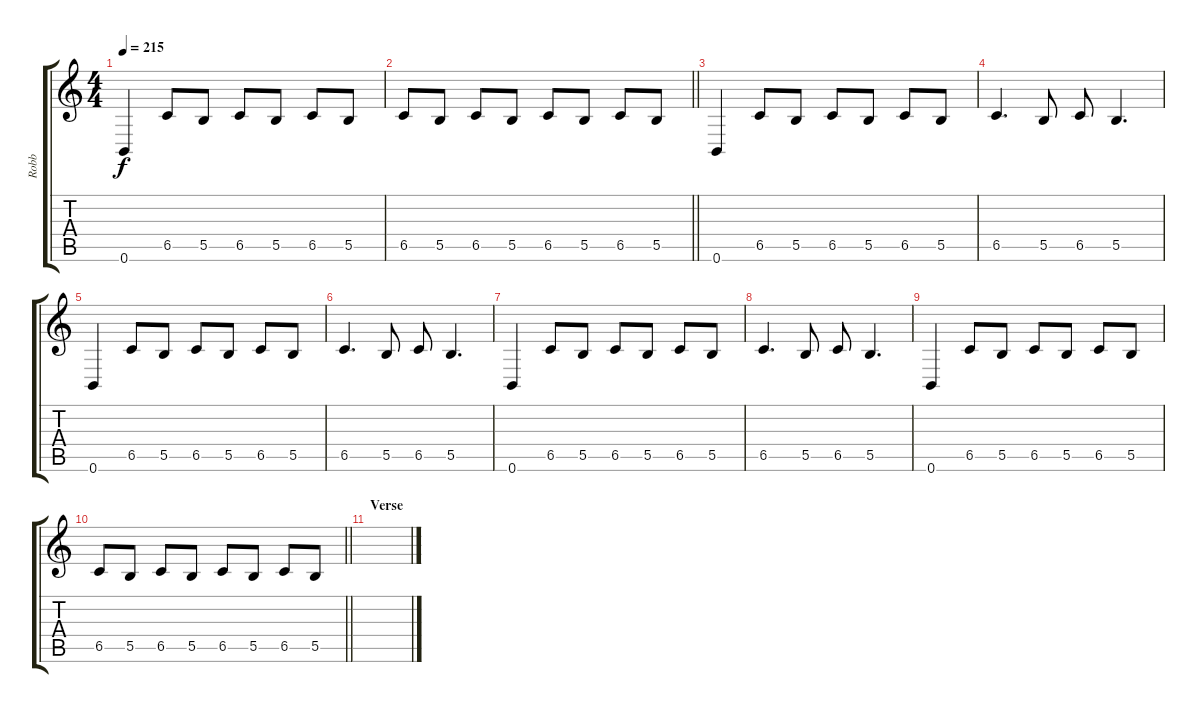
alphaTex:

\track ("Robb" "Robb") {instrument distortionguitar}
\staff {score tabs}
\tuning (Db4 Ab3 E3 B2 Gb2 B1) {hide}
\ts (4 4)
\tempo 215
\clef g2
\ks c
0.6.4{dy f} 6.5.8 5.5.8 6.5.8 5.5.8 6.5.8 5.5.8 |
\barLineRight lightlight
6.5.8 5.5.8 6.5.8 5.5.8 6.5.8 5.5.8 6.5.8 5.5.8 |
0.6.4 6.5.8 5.5.8 6.5.8 5.5.8 6.5.8 5.5.8 |
6.5.4{d} 5.5.8 6.5.8 5.5.4{d} |
0.6.4 6.5.8 5.5.8 6.5.8 5.5.8 6.5.8 5.5.8 |
6.5.4{d} 5.5.8 6.5.8 5.5.4{d} |
0.6.4 6.5.8 5.5.8 6.5.8 5.5.8 6.5.8 5.5.8 |
6.5.4{d} 5.5.8 6.5.8 5.5.4{d} |
0.6.4 6.5.8 5.5.8 6.5.8 5.5.8 6.5.8 5.5.8 |
\barLineRight lightlight
6.5.8 5.5.8 6.5.8 5.5.8 6.5.8 5.5.8 6.5.8 5.5.8 |
\section ("" "Verse")
